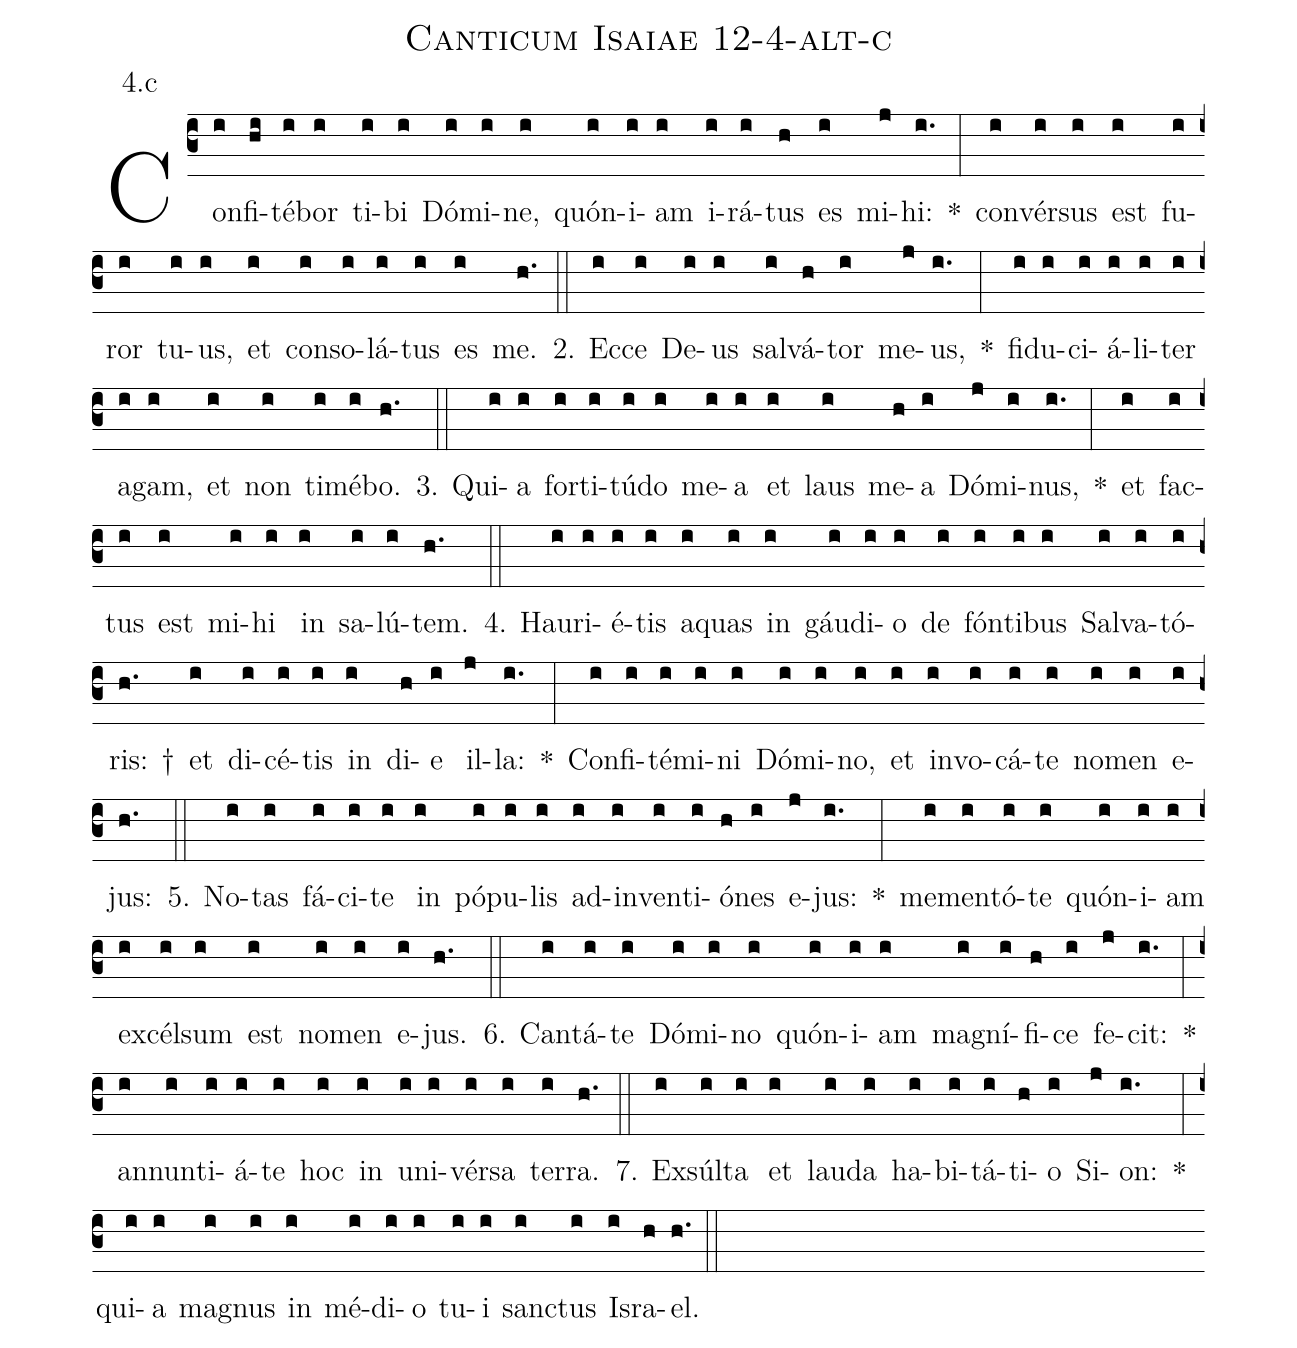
name: Canticum Isaiae 12-4-alt-c;
annotation: 4.c;
%%
(c3)Con(i)fi(hi)té(i)bor(i) ti(i)bi(i) Dó(i)mi(i)ne,(i) quón(i)i(i)am(i) i(i)rá(i)tus(h) es(i) mi(j)hi:(i.) *(:) con(i)vér(i)sus(i) est(i) fu(i)ror(i) tu(i)us,(i) et(i) con(i)so(i)lá(i)tus(i) es(i) me.(h.) (::)
2. Ec(i)ce(i) De(i)us(i) sal(i)vá(h)tor(i) me(j)us,(i.) *(:) fi(i)du(i)ci(i)á(i)li(i)ter(i) a(i)gam,(i) et(i) non(i) ti(i)mé(i)bo.(h.) (::)
3. Qui(i)a(i) for(i)ti(i)tú(i)do(i) me(i)a(i) et(i) laus(i) me(h)a(i) Dó(j)mi(i)nus,(i.) *(:) et(i) fac(i)tus(i) est(i) mi(i)hi(i) in(i) sa(i)lú(i)tem.(h.) (::)
4. Hau(i)ri(i)é(i)tis(i) a(i)quas(i) in(i) gáu(i)di(i)o(i) de(i) fón(i)ti(i)bus(i) Sal(i)va(i)tó(i)ris: †(h.) et(i) di(i)cé(i)tis(i) in(i) di(h)e(i) il(j)la:(i.) *(:) Con(i)fi(i)té(i)mi(i)ni(i) Dó(i)mi(i)no,(i) et(i) in(i)vo(i)cá(i)te(i) no(i)men(i) e(i)jus:(h.) (::)
5. No(i)tas(i) fá(i)ci(i)te(i) in(i) pó(i)pu(i)lis(i) ad(i)in(i)ven(i)ti(i)ó(h)nes(i) e(j)jus:(i.) *(:) me(i)men(i)tó(i)te(i) quón(i)i(i)am(i) ex(i)cél(i)sum(i) est(i) no(i)men(i) e(i)jus.(h.) (::)
6. Can(i)tá(i)te(i) Dó(i)mi(i)no(i) quón(i)i(i)am(i) ma(i)gní(i)fi(h)ce(i) fe(j)cit:(i.) *(:) an(i)nun(i)ti(i)á(i)te(i) hoc(i) in(i) u(i)ni(i)vér(i)sa(i) ter(i)ra.(h.) (::)
7. Ex(i)súl(i)ta(i) et(i) lau(i)da(i) ha(i)bi(i)tá(i)ti(h)o(i) Si(j)on:(i.) *(:) qui(i)a(i) ma(i)gnus(i) in(i) mé(i)di(i)o(i) tu(i)i(i) sanc(i)tus(i) Is(i)ra(h)el.(h.) (::)
